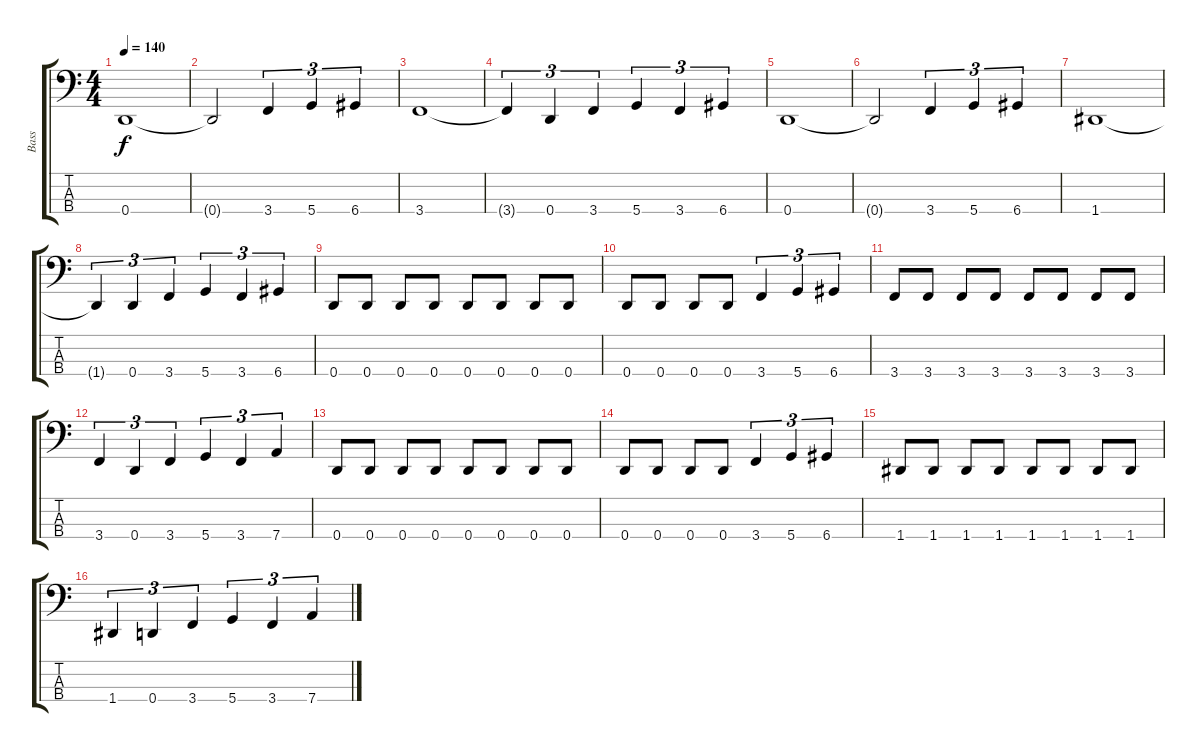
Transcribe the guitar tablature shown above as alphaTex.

\track ("Bass" "Bass") {instrument electricbassfinger}
\staff {score tabs}
\tuning (F2 C2 G1 D1) {hide}
\ts (4 4)
\tempo 140
\clef f4
\ks c
0.4.1{dy f instrument electricbassfinger} |
0.4{t}.2 3.4.4{tu (3 2)} 5.4.4{tu (3 2)} 6.4.4{tu (3 2)} |
3.4.1 |
3.4{t}.4{tu (3 2)} 0.4.4{tu (3 2)} 3.4.4{tu (3 2)} 5.4.4{tu (3 2)} 3.4.4{tu (3 2)} 6.4.4{tu (3 2)} |
0.4.1 |
0.4{t}.2 3.4.4{tu (3 2)} 5.4.4{tu (3 2)} 6.4.4{tu (3 2)} |
1.4.1 |
1.4{t}.4{tu (3 2)} 0.4.4{tu (3 2)} 3.4.4{tu (3 2)} 5.4.4{tu (3 2)} 3.4.4{tu (3 2)} 6.4.4{tu (3 2)} |
0.4.8 0.4.8 0.4.8 0.4.8 0.4.8 0.4.8 0.4.8 0.4.8 |
0.4.8 0.4.8 0.4.8 0.4.8 3.4.4{tu (3 2)} 5.4.4{tu (3 2)} 6.4.4{tu (3 2)} |
3.4.8 3.4.8 3.4.8 3.4.8 3.4.8 3.4.8 3.4.8 3.4.8 |
3.4.4{tu (3 2)} 0.4.4{tu (3 2)} 3.4.4{tu (3 2)} 5.4.4{tu (3 2)} 3.4.4{tu (3 2)} 7.4.4{tu (3 2)} |
0.4.8 0.4.8 0.4.8 0.4.8 0.4.8 0.4.8 0.4.8 0.4.8 |
0.4.8 0.4.8 0.4.8 0.4.8 3.4.4{tu (3 2)} 5.4.4{tu (3 2)} 6.4.4{tu (3 2)} |
1.4.8 1.4.8 1.4.8 1.4.8 1.4.8 1.4.8 1.4.8 1.4.8 |
1.4.4{tu (3 2)} 0.4.4{tu (3 2)} 3.4.4{tu (3 2)} 5.4.4{tu (3 2)} 3.4.4{tu (3 2)} 7.4.4{tu (3 2)}
